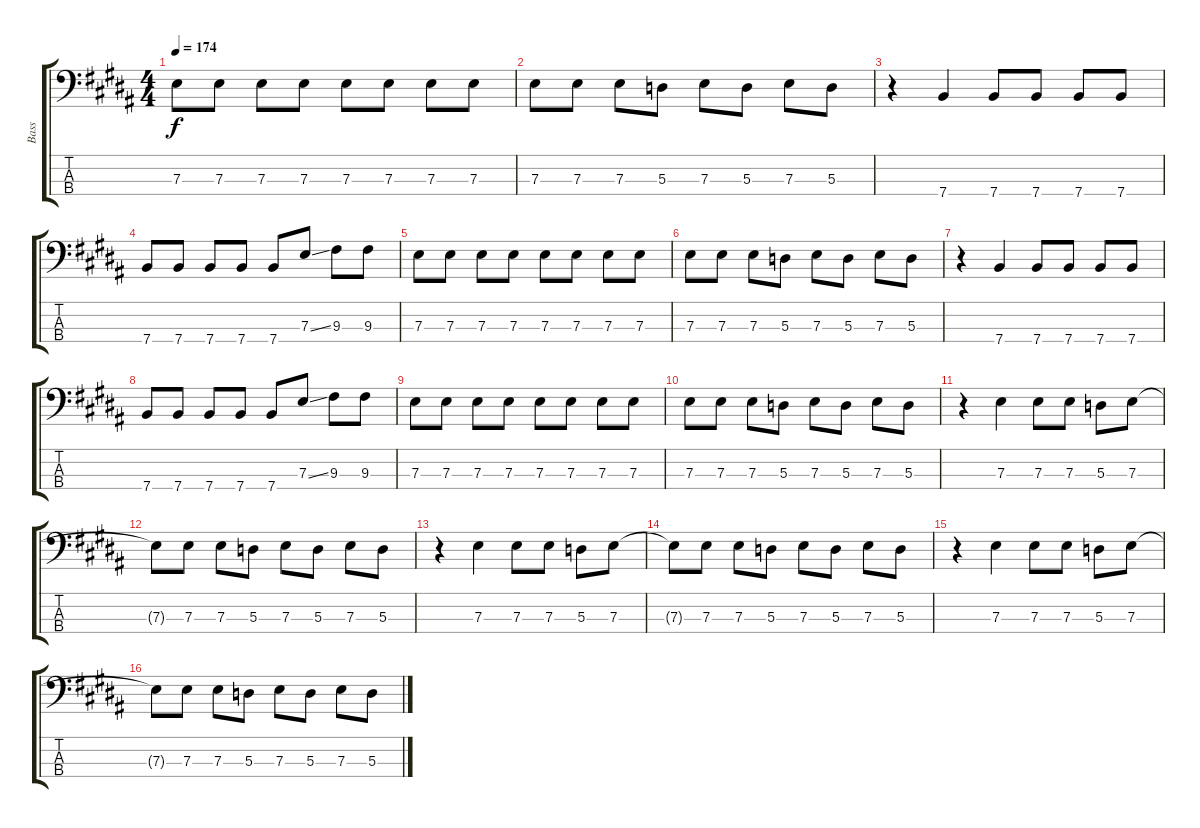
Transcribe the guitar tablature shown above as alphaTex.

\track ("Bass" "Bass") {instrument electricbassfinger}
\staff {score tabs}
\tuning (G2 D2 A1 E1) {hide}
\ts (4 4)
\tempo 174
\clef f4
\ks b
7.3.8{dy f} 7.3.8 7.3.8 7.3.8 7.3.8 7.3.8 7.3.8 7.3.8 |
7.3.8 7.3.8 7.3.8 5.3.8 7.3.8 5.3.8 7.3.8 5.3.8 |
r.4 7.4.4 7.4.8 7.4.8 7.4.8 7.4.8 |
7.4.8 7.4.8 7.4.8 7.4.8 7.4.8 7.3{ss}.8 9.3.8 9.3.8 |
7.3.8 7.3.8 7.3.8 7.3.8 7.3.8 7.3.8 7.3.8 7.3.8 |
7.3.8 7.3.8 7.3.8 5.3.8 7.3.8 5.3.8 7.3.8 5.3.8 |
r.4 7.4.4 7.4.8 7.4.8 7.4.8 7.4.8 |
7.4.8 7.4.8 7.4.8 7.4.8 7.4.8 7.3{ss}.8 9.3.8 9.3.8 |
7.3.8 7.3.8 7.3.8 7.3.8 7.3.8 7.3.8 7.3.8 7.3.8 |
7.3.8 7.3.8 7.3.8 5.3.8 7.3.8 5.3.8 7.3.8 5.3.8 |
r.4 7.3.4 7.3.8 7.3.8 5.3.8 7.3.8 |
7.3{t}.8 7.3.8 7.3.8 5.3.8 7.3.8 5.3.8 7.3.8 5.3.8 |
r.4 7.3.4 7.3.8 7.3.8 5.3.8 7.3.8 |
7.3{t}.8 7.3.8 7.3.8 5.3.8 7.3.8 5.3.8 7.3.8 5.3.8 |
r.4 7.3.4 7.3.8 7.3.8 5.3.8 7.3.8 |
7.3{t}.8 7.3.8 7.3.8 5.3.8 7.3.8 5.3.8 7.3.8 5.3.8
